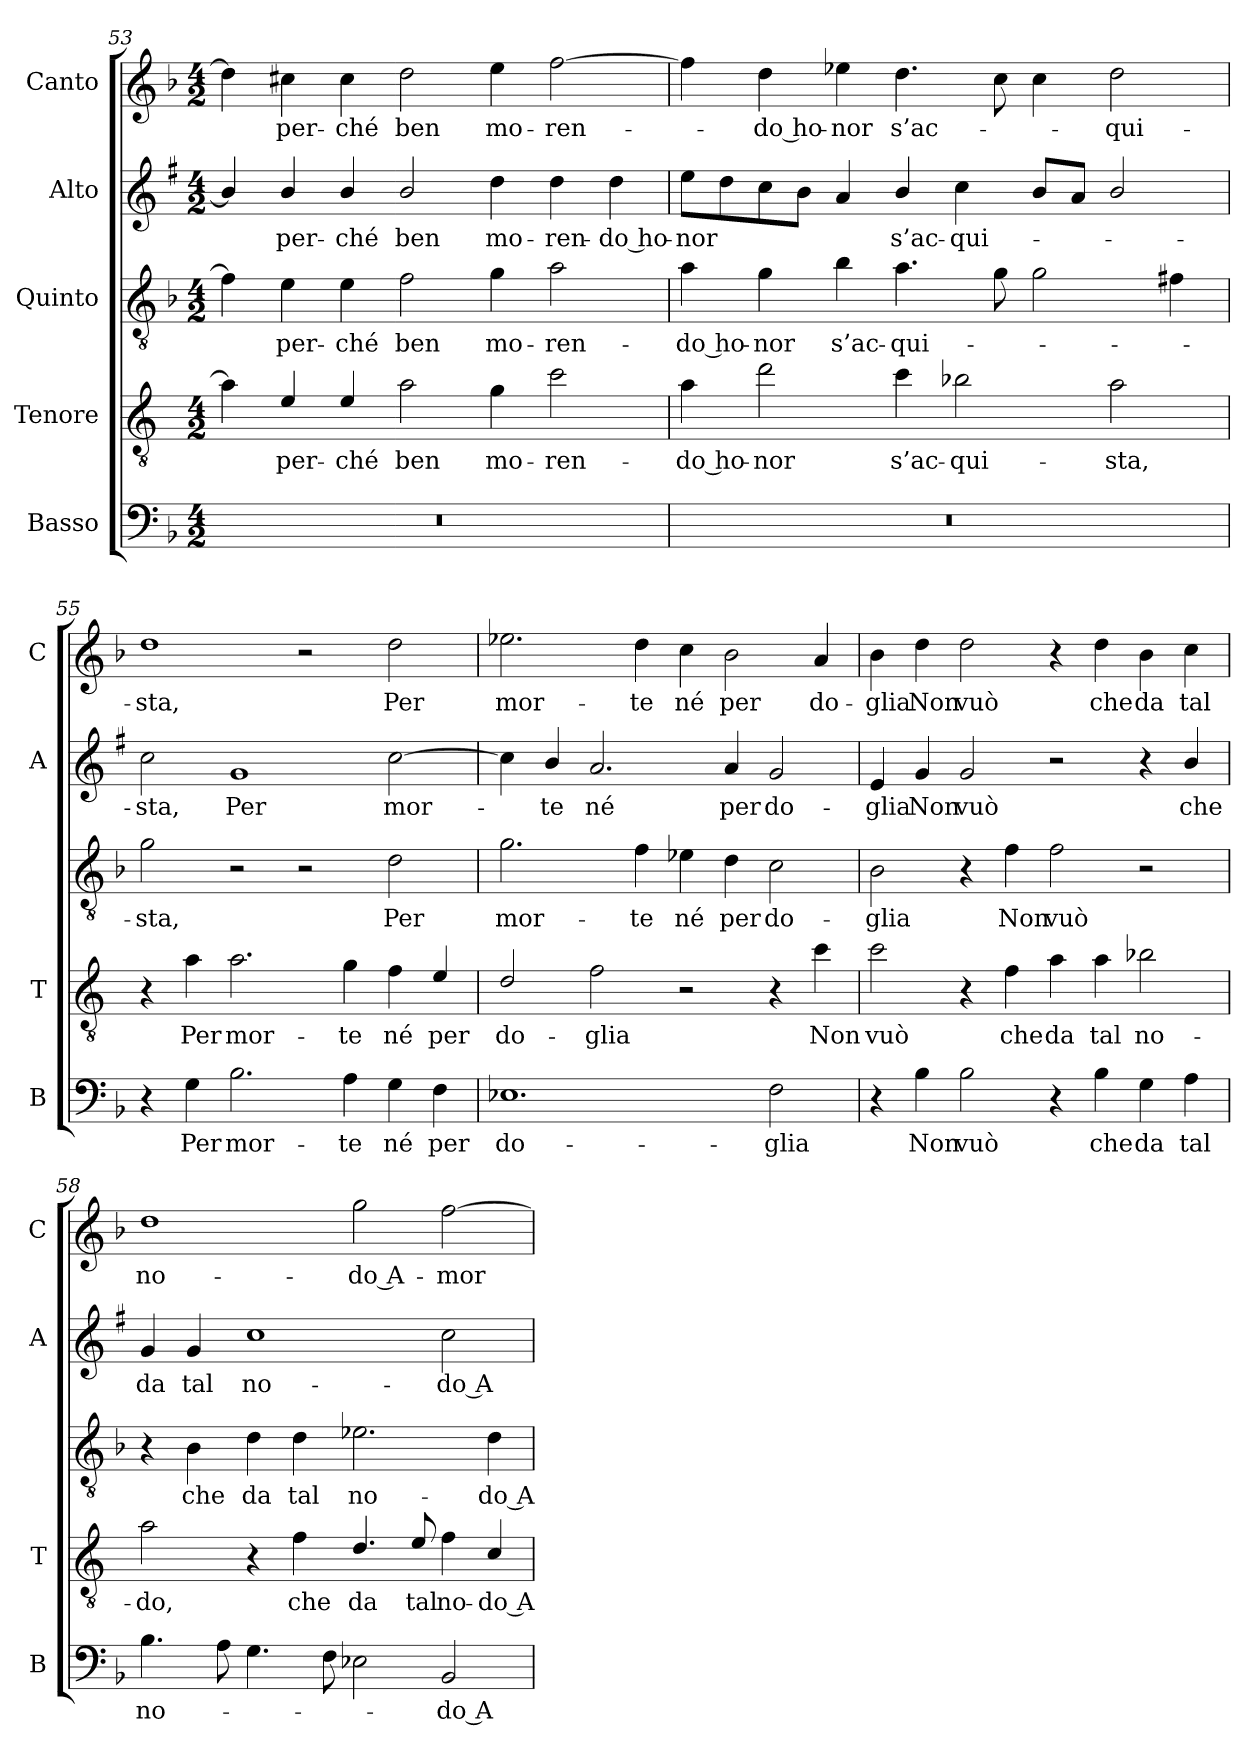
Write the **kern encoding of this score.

**kern	**text	**kern	**text	**kern	**text	**kern	**text	**kern	**text
*part5	*part5	*part4	*part4	*part3	*part3	*part2	*part2	*part1	*part1
*staff5	*staff5	*staff4	*staff4	*staff3	*staff3	*staff2	*staff2	*staff1	*staff1
*I"Basso	*	*I"Tenore	*	*I"Quinto	*	*I"Alto	*	*I"Canto	*
*I'B	*	*I'T	*	*	*	*I'A	*	*I'C	*
*clefF4	*	*clefGv2	*	*clefGv2	*	*clefG2	*	*clefG2	*
*	*	*ITrd4c7	*	*	*	*ITrd1c2	*	*	*
*k[b-]	*	*k[b-]	*	*k[b-]	*	*k[b-]	*	*k[b-]	*
*F:	*	*F:	*	*F:	*	*F:	*	*F:	*
*M4/2	*	*M4/2	*	*M4/2	*	*M4/2	*	*M4/2	*
=53	=53	=53	=53	=53	=53	=53	=53	=53	=53
0r	.	4d\]	.	4f\]	.	4a/]	.	4dd\]	.
!	!	!	!LO:LY:b	!	!LO:LY:b	!	!LO:LY:b	!	!LO:LY:b
.	.	4A/	per-	4e\	per-	4a/	per-	4cc#X\	per-
!	!	!	!LO:LY:b	!	!LO:LY:b	!	!LO:LY:b	!	!LO:LY:b
.	.	4A/	-ché	4e\	-ché	4a/	-ché	4cc#\	-ché
!	!	!	!LO:LY:b	!	!LO:LY:b	!	!LO:LY:b	!	!LO:LY:b
.	.	2d\	ben	2f\	ben	2a/	ben	2dd\	ben
!	!	!	!LO:LY:b	!	!LO:LY:b	!	!LO:LY:b	!	!LO:LY:b
.	.	4c\	mo-	4g\	mo-	4cc\	mo-	4ee\	mo-
!	!	!	!LO:LY:b	!	!LO:LY:b	!	!LO:LY:b	!	!LO:LY:b
.	.	2f\	-ren-	2a\	-ren-	4cc\	-ren-	[2ff\	-ren-
!	!	!	!	!	!	!	!LO:LY:b	!	!
.	.	.	.	.	.	4cc\	-do ho-	.	.
=54	=54	=54	=54	=54	=54	=54	=54	=54	=54
!	!	!	!LO:LY:b	!	!LO:LY:b	!	!LO:LY:b	!	!
0r	.	4d\	-do ho-	4a\	-do ho-	8dd\L	-nor	4ff\]	.
.	.	.	.	.	.	8cc\	.	.	.
!	!	!	!LO:LY:b	!	!LO:LY:b	!	!	!	!LO:LY:b
.	.	2g\	-nor	4g\	-nor	8b-\	.	4dd\	-do ho-
.	.	.	.	.	.	8a\J	.	.	.
!	!	!	!	!	!LO:LY:b	!	!	!	!LO:LY:b
.	.	.	.	4b-\	s’ac-	4g/	.	4ee-X\	-nor
!	!	!	!LO:LY:b	!	!LO:LY:b	!	!LO:LY:b	!	!LO:LY:b
.	.	4f\	s’ac-	4.a\	-qui-	4a/	s’ac-	4.dd\	s’ac-
!	!	!	!LO:LY:b	!	!	!	!LO:LY:b	!	!
.	.	2e-X\	-qui-	.	.	4b-\	-qui-	.	.
.	.	.	.	8g\	.	.	.	8cc\	.
.	.	.	.	2g\	.	8a/L	.	4cc\	.
.	.	.	.	.	.	8g/J	.	.	.
!	!	!	!LO:LY:b	!	!	!	!	!	!LO:LY:b
.	.	2d\	-sta,	.	.	2a/	.	2dd\	-qui-
.	.	.	.	4f#X\	.	.	.	.	.
!!LO:PB:g=z
=55	=55	=55	=55	=55	=55	=55	=55	=55	=55
!	!	!	!	!	!LO:LY:b	!	!LO:LY:b	!	!LO:LY:b
4r	.	4r	.	2g\	-sta,	2b-\	-sta,	1dd	-sta,
!	!LO:LY:b	!	!LO:LY:b	!	!	!	!	!	!
4G\	Per	4d\	Per	.	.	.	.	.	.
!	!LO:LY:b	!	!LO:LY:b	!	!	!	!LO:LY:b	!	!
2.B-\	mor-	2.d\	mor-	2r	.	1f	Per	.	.
.	.	.	.	2r	.	.	.	2r	.
!	!LO:LY:b	!	!LO:LY:b	!	!	!	!	!	!
4A\	-te	4c\	-te	.	.	.	.	.	.
!	!LO:LY:b	!	!LO:LY:b	!	!LO:LY:b	!	!LO:LY:b	!	!LO:LY:b
4G\	né	4B-\	né	2d\	Per	[2b-\	mor-	2dd\	Per
!	!LO:LY:b	!	!LO:LY:b	!	!	!	!	!	!
4F\	per	4A/	per	.	.	.	.	.	.
=56	=56	=56	=56	=56	=56	=56	=56	=56	=56
!	!LO:LY:b	!	!LO:LY:b	!	!LO:LY:b	!	!	!	!LO:LY:b
1.E-X	do-	2G/	do-	2.g\	mor-	4b-\]	.	2.ee-X\	mor-
!	!	!	!	!	!	!	!LO:LY:b	!	!
.	.	.	.	.	.	4a/	-te	.	.
!	!	!	!LO:LY:b	!	!	!	!LO:LY:b	!	!
.	.	2B-\	-glia	.	.	2.g/	né	.	.
!	!	!	!	!	!LO:LY:b	!	!	!	!LO:LY:b
.	.	.	.	4f\	-te	.	.	4dd\	-te
!	!	!	!	!	!LO:LY:b	!	!	!	!LO:LY:b
.	.	2r	.	4e-X\	né	.	.	4cc\	né
!	!	!	!	!	!LO:LY:b	!	!LO:LY:b	!	!LO:LY:b
.	.	.	.	4d\	per	4g/	per	2b-\	per
!	!LO:LY:b	!	!	!	!LO:LY:b	!	!LO:LY:b	!	!
2F\	-glia	4r	.	2c\	do-	2f/	do-	.	.
!	!	!	!LO:LY:b	!	!	!	!	!	!LO:LY:b
.	.	4f\	Non	.	.	.	.	4a/	do-
=57	=57	=57	=57	=57	=57	=57	=57	=57	=57
!	!	!	!LO:LY:b	!	!LO:LY:b	!	!LO:LY:b	!	!LO:LY:b
4r	.	2f\	vuò	2B-\	-glia	4d/	-glia	4b-\	-glia
!	!LO:LY:b	!	!	!	!	!	!LO:LY:b	!	!LO:LY:b
4B-\	Non	.	.	.	.	4f/	Non	4dd\	Non
!	!LO:LY:b	!	!	!	!	!	!LO:LY:b	!	!LO:LY:b
2B-\	vuò	4r	.	4r	.	2f/	vuò	2dd\	vuò
!	!	!	!LO:LY:b	!	!LO:LY:b	!	!	!	!
.	.	4B-\	che	4f\	Non	.	.	.	.
!	!	!	!LO:LY:b	!	!LO:LY:b	!	!	!	!
4r	.	4d\	da	2f\	vuò	2r	.	4r	.
!	!LO:LY:b	!	!LO:LY:b	!	!	!	!	!	!LO:LY:b
4B-\	che	4d\	tal	.	.	.	.	4dd\	che
!	!LO:LY:b	!	!LO:LY:b	!	!	!	!	!	!LO:LY:b
4G\	da	2e-X\	no-	2r	.	4r	.	4b-\	da
!	!LO:LY:b	!	!	!	!	!	!LO:LY:b	!	!LO:LY:b
4A\	tal	.	.	.	.	4a/	che	4cc\	tal
!!LO:LB:g=z
=58	=58	=58	=58	=58	=58	=58	=58	=58	=58
!	!LO:LY:b	!	!LO:LY:b	!	!	!	!LO:LY:b	!	!LO:LY:b
4.B-\	no-	2d\	-do,	4r	.	4f/	da	1dd	no-
!	!	!	!	!	!LO:LY:b	!	!LO:LY:b	!	!
.	.	.	.	4B-\	che	4f/	tal	.	.
8A\	.	.	.	.	.	.	.	.	.
!	!	!	!	!	!LO:LY:b	!	!LO:LY:b	!	!
4.G\	.	4r	.	4d\	da	1b-	no-	.	.
!	!	!	!LO:LY:b	!	!LO:LY:b	!	!	!	!
.	.	4B-\	che	4d\	tal	.	.	.	.
8F\	.	.	.	.	.	.	.	.	.
!	!	!	!LO:LY:b	!	!LO:LY:b	!	!	!	!LO:LY:b
2E-X\	.	4.G/	da	2.e-X\	no-	.	.	2gg\	-do A-
!	!	!	!LO:LY:b	!	!	!	!	!	!
.	.	8A/	tal	.	.	.	.	.	.
!	!LO:LY:b	!	!LO:LY:b	!	!	!	!LO:LY:b	!	!LO:LY:b
2BB-/	-do A-	4B-\	no-	.	.	2b-\	-do A-	[2ff\	-mor
!	!	!	!LO:LY:b	!	!LO:LY:b	!	!	!	!
.	.	4F/	-do A-	4d\	-do A-	.	.	.	.
=	=	=	=	=	=	=	=	=	=
*-	*-	*-	*-	*-	*-	*-	*-	*-	*-
